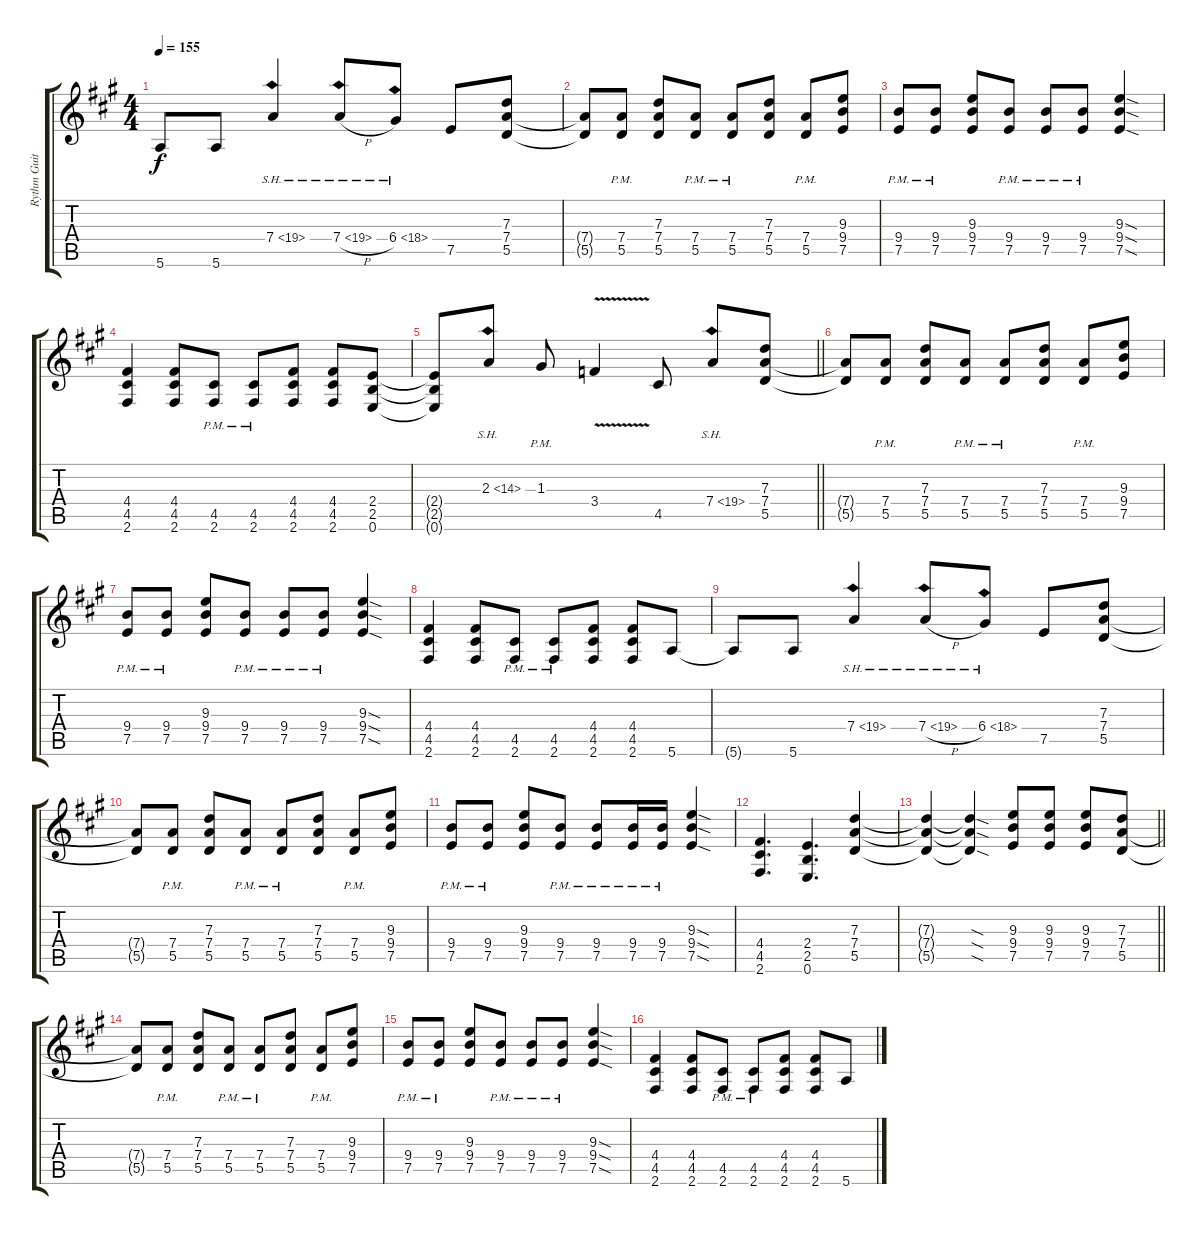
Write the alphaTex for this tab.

\track ("Rythm Guitar" "Rythm Guit") {instrument overdrivenguitar}
\staff {score tabs}
\tuning (E4 B3 G3 D3 A2 E2) {hide}
\ts (4 4)
\tempo 155
\clef g2
\ks a
5.6{t}.8{dy f} 5.6.8 7.4{sh 12}.4 7.4{sh 12 h}.8 6.4{sh 12}.8 7.5.8 (7.3 7.4 5.5).8 |
(7.4{t} 5.5{t}).8 (7.4{pm} 5.5{pm}).8 (7.3 7.4 5.5).8 (7.4{pm} 5.5{pm}).8 (7.4{pm} 5.5{pm}).8 (7.3 7.4 5.5).8 (7.4{pm} 5.5{pm}).8 (9.3 9.4 7.5).8 |
(9.4{pm} 7.5{pm}).8 (9.4{pm} 7.5{pm}).8 (9.3 9.4 7.5).8 (9.4{pm} 7.5{pm}).8 (9.4{pm} 7.5{pm}).8 (9.4{pm} 7.5{pm}).8 (9.3{sod} 9.4{sod} 7.5{sod}).4 |
(4.4 4.5 2.6).4 (4.4 4.5 2.6).8 (4.5{pm} 2.6{pm}).8 (4.5{pm} 2.6{pm}).8 (4.4 4.5 2.6).8 (4.4 4.5 2.6).8 (2.4 2.5 0.6).8 |
\barLineRight lightlight
(2.4{t} 2.5{t} 0.6{t}).8 2.3{sh 12}.8 1.3{pm}.8 3.4{v}.4 4.5.8 7.4{sh 12}.8 (7.3 7.4 5.5).8 |
(7.4{t} 5.5{t}).8 (7.4{pm} 5.5{pm}).8 (7.3 7.4 5.5).8 (7.4{pm} 5.5{pm}).8 (7.4{pm} 5.5{pm}).8 (7.3 7.4 5.5).8 (7.4{pm} 5.5{pm}).8 (9.3 9.4 7.5).8 |
(9.4{pm} 7.5{pm}).8 (9.4{pm} 7.5{pm}).8 (9.3 9.4 7.5).8 (9.4{pm} 7.5{pm}).8 (9.4{pm} 7.5{pm}).8 (9.4{pm} 7.5{pm}).8 (9.3{sod} 9.4{sod} 7.5{sod}).4 |
(4.4 4.5 2.6).4 (4.4 4.5 2.6).8 (4.5{pm} 2.6{pm}).8 (4.5{pm} 2.6{pm}).8 (4.4 4.5 2.6).8 (4.4 4.5 2.6).8 5.6.8 |
5.6{t}.8 5.6.8 7.4{sh 12}.4 7.4{sh 12 h}.8 6.4{sh 12}.8 7.5.8 (7.3 7.4 5.5).8 |
(7.4{t} 5.5{t}).8 (7.4{pm} 5.5{pm}).8 (7.3 7.4 5.5).8 (7.4{pm} 5.5{pm}).8 (7.4{pm} 5.5{pm}).8 (7.3 7.4 5.5).8 (7.4{pm} 5.5{pm}).8 (9.3 9.4 7.5).8 |
(9.4{pm} 7.5{pm}).8 (9.4{pm} 7.5{pm}).8 (9.3 9.4 7.5).8 (9.4{pm} 7.5{pm}).8 (9.4{pm} 7.5{pm}).8 (9.4{pm} 7.5{pm}).16 (9.4{pm} 7.5{pm}).16 (9.3{sod} 9.4{sod} 7.5{sod}).4 |
(4.4 4.5 2.6).4{d} (2.4 2.5 0.6).4{d} (7.3 7.4 5.5).4 |
\barLineRight lightlight
(7.3{t} 7.4{t} 5.5{t}).4 (7.3{sod t} 7.4{sod t} 5.5{sod t}).4 (9.3 9.4 7.5).8 (9.3 9.4 7.5).8 (9.3 9.4 7.5).8 (7.3 7.4 5.5).8 |
(7.4{t} 5.5{t}).8 (7.4{pm} 5.5{pm}).8 (7.3 7.4 5.5).8 (7.4{pm} 5.5{pm}).8 (7.4{pm} 5.5{pm}).8 (7.3 7.4 5.5).8 (7.4{pm} 5.5{pm}).8 (9.3 9.4 7.5).8 |
(9.4{pm} 7.5{pm}).8 (9.4{pm} 7.5{pm}).8 (9.3 9.4 7.5).8 (9.4{pm} 7.5{pm}).8 (9.4{pm} 7.5{pm}).8 (9.4{pm} 7.5{pm}).8 (9.3{sod} 9.4{sod} 7.5{sod}).4 |
(4.4 4.5 2.6).4 (4.4 4.5 2.6).8 (4.5{pm} 2.6{pm}).8 (4.5{pm} 2.6{pm}).8 (4.4 4.5 2.6).8 (4.4 4.5 2.6).8 5.6.8
